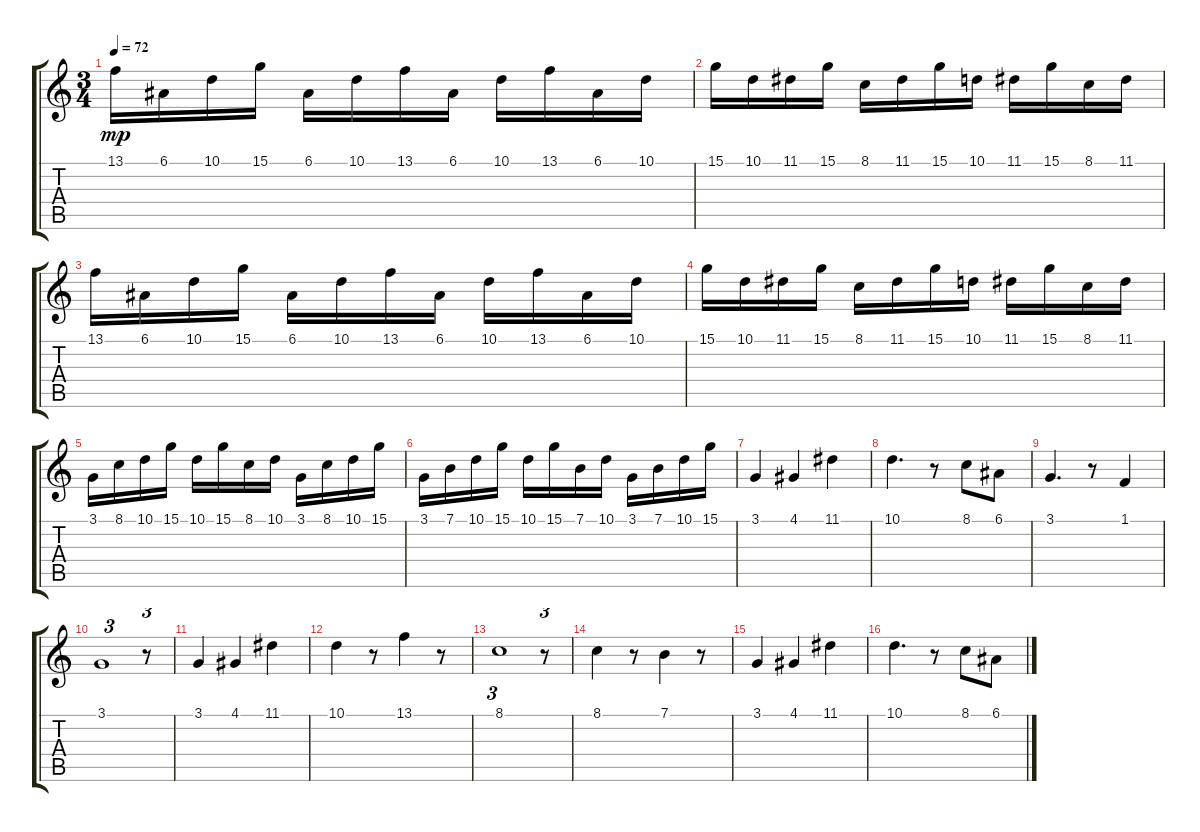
\track "" {instrument blownbottle}
\staff {score tabs}
\tuning (E4 B3 G3 D3 A2 E2) {hide}
\ts (3 4)
\tempo 72
\clef g2
\ks c
13.1.16{dy mp} 6.1.16 10.1.16 15.1.16 6.1.16 10.1.16 13.1.16 6.1.16 10.1.16 13.1.16 6.1.16 10.1.16 |
15.1.16 10.1.16 11.1.16 15.1.16 8.1.16 11.1.16 15.1.16 10.1.16 11.1.16 15.1.16 8.1.16 11.1.16 |
13.1.16 6.1.16 10.1.16 15.1.16 6.1.16 10.1.16 13.1.16 6.1.16 10.1.16 13.1.16 6.1.16 10.1.16 |
15.1.16 10.1.16 11.1.16 15.1.16 8.1.16 11.1.16 15.1.16 10.1.16 11.1.16 15.1.16 8.1.16 11.1.16 |
3.1.16 8.1.16 10.1.16 15.1.16 10.1.16 15.1.16 8.1.16 10.1.16 3.1.16 8.1.16 10.1.16 15.1.16 |
3.1.16 7.1.16 10.1.16 15.1.16 10.1.16 15.1.16 7.1.16 10.1.16 3.1.16 7.1.16 10.1.16 15.1.16 |
3.1.4 4.1.4 11.1.4 |
10.1.4{d} r.8 8.1.8 6.1.8 |
3.1.4{d} r.8 1.1.4 |
3.1.1{tu (3 2)} r.8{tu (3 2)} |
3.1.4 4.1.4 11.1.4 |
10.1.4 r.8 13.1.4 r.8 |
8.1.1{tu (3 2)} r.8{tu (3 2)} |
8.1.4 r.8 7.1.4 r.8 |
3.1.4 4.1.4 11.1.4 |
10.1.4{d} r.8 8.1.8 6.1.8
